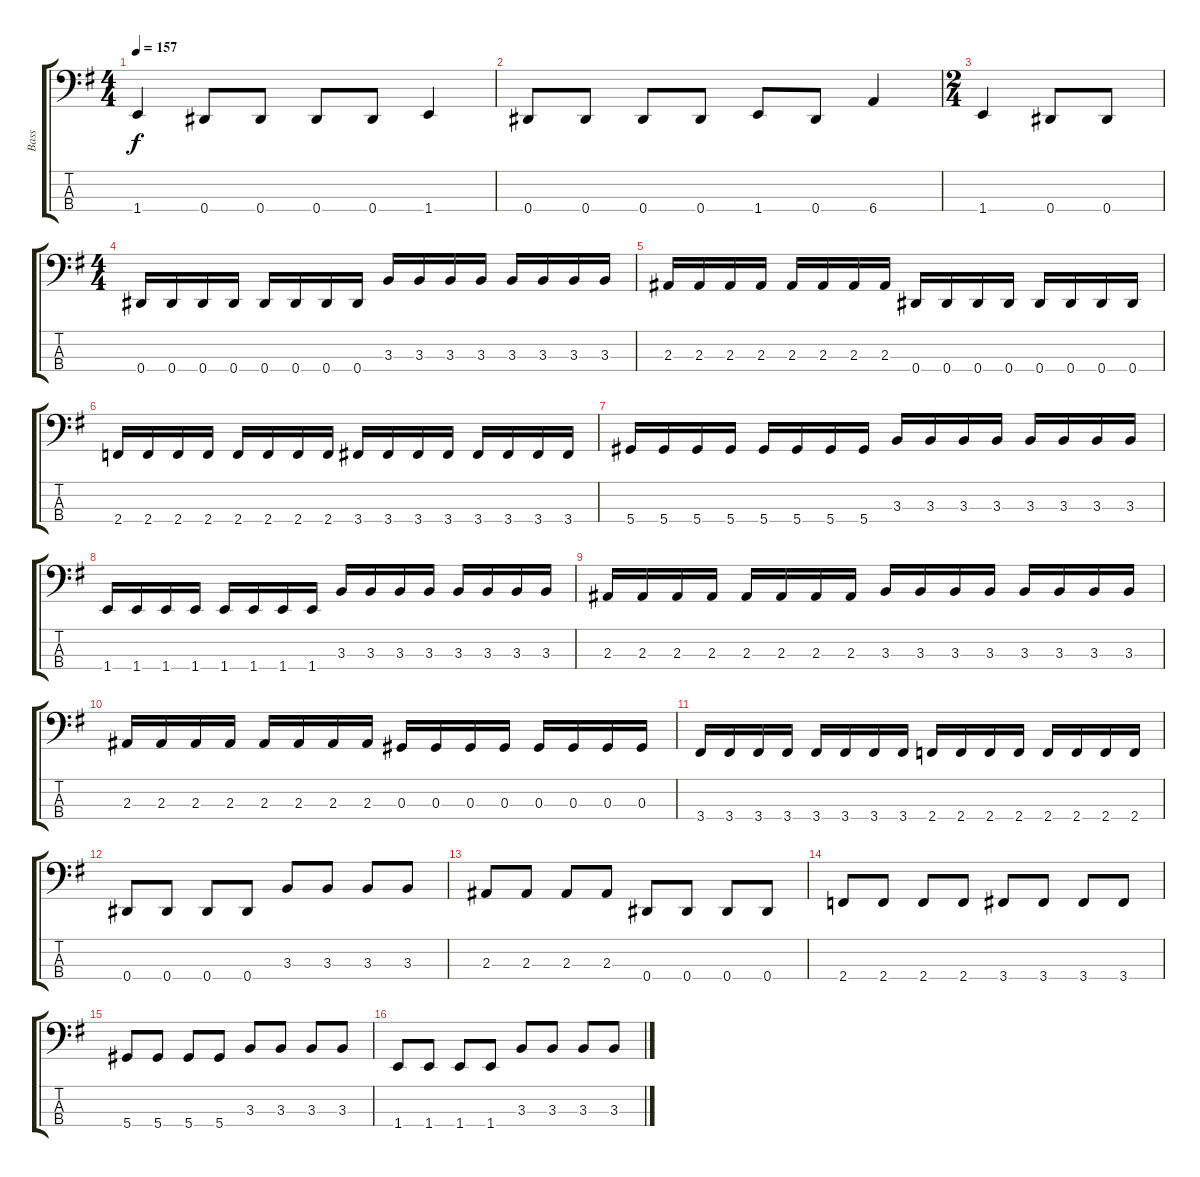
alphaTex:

\track ("Bass" "Bass") {instrument electricbasspick}
\staff {score tabs}
\tuning (Gb2 Db2 Ab1 Eb1) {hide}
\ts (4 4)
\tempo 157
\clef f4
\ks eminor
1.4.4{dy f} 0.4.8 0.4.8 0.4.8 0.4.8 1.4.4 |
0.4.8 0.4.8 0.4.8 0.4.8 1.4.8 0.4.8 6.4.4 |
\ts (2 4)
1.4.4 0.4.8 0.4.8 |
\ts (4 4)
0.4.16 0.4.16 0.4.16 0.4.16 0.4.16 0.4.16 0.4.16 0.4.16 3.3.16 3.3.16 3.3.16 3.3.16 3.3.16 3.3.16 3.3.16 3.3.16 |
2.3.16 2.3.16 2.3.16 2.3.16 2.3.16 2.3.16 2.3.16 2.3.16 0.4.16 0.4.16 0.4.16 0.4.16 0.4.16 0.4.16 0.4.16 0.4.16 |
2.4.16 2.4.16 2.4.16 2.4.16 2.4.16 2.4.16 2.4.16 2.4.16 3.4.16 3.4.16 3.4.16 3.4.16 3.4.16 3.4.16 3.4.16 3.4.16 |
5.4.16 5.4.16 5.4.16 5.4.16 5.4.16 5.4.16 5.4.16 5.4.16 3.3.16 3.3.16 3.3.16 3.3.16 3.3.16 3.3.16 3.3.16 3.3.16 |
1.4.16 1.4.16 1.4.16 1.4.16 1.4.16 1.4.16 1.4.16 1.4.16 3.3.16 3.3.16 3.3.16 3.3.16 3.3.16 3.3.16 3.3.16 3.3.16 |
2.3.16 2.3.16 2.3.16 2.3.16 2.3.16 2.3.16 2.3.16 2.3.16 3.3.16 3.3.16 3.3.16 3.3.16 3.3.16 3.3.16 3.3.16 3.3.16 |
2.3.16 2.3.16 2.3.16 2.3.16 2.3.16 2.3.16 2.3.16 2.3.16 0.3.16 0.3.16 0.3.16 0.3.16 0.3.16 0.3.16 0.3.16 0.3.16 |
3.4.16 3.4.16 3.4.16 3.4.16 3.4.16 3.4.16 3.4.16 3.4.16 2.4.16 2.4.16 2.4.16 2.4.16 2.4.16 2.4.16 2.4.16 2.4.16 |
0.4.8 0.4.8 0.4.8 0.4.8 3.3.8 3.3.8 3.3.8 3.3.8 |
2.3.8 2.3.8 2.3.8 2.3.8 0.4.8 0.4.8 0.4.8 0.4.8 |
2.4.8 2.4.8 2.4.8 2.4.8 3.4.8 3.4.8 3.4.8 3.4.8 |
5.4.8 5.4.8 5.4.8 5.4.8 3.3.8 3.3.8 3.3.8 3.3.8 |
1.4.8 1.4.8 1.4.8 1.4.8 3.3.8 3.3.8 3.3.8 3.3.8
